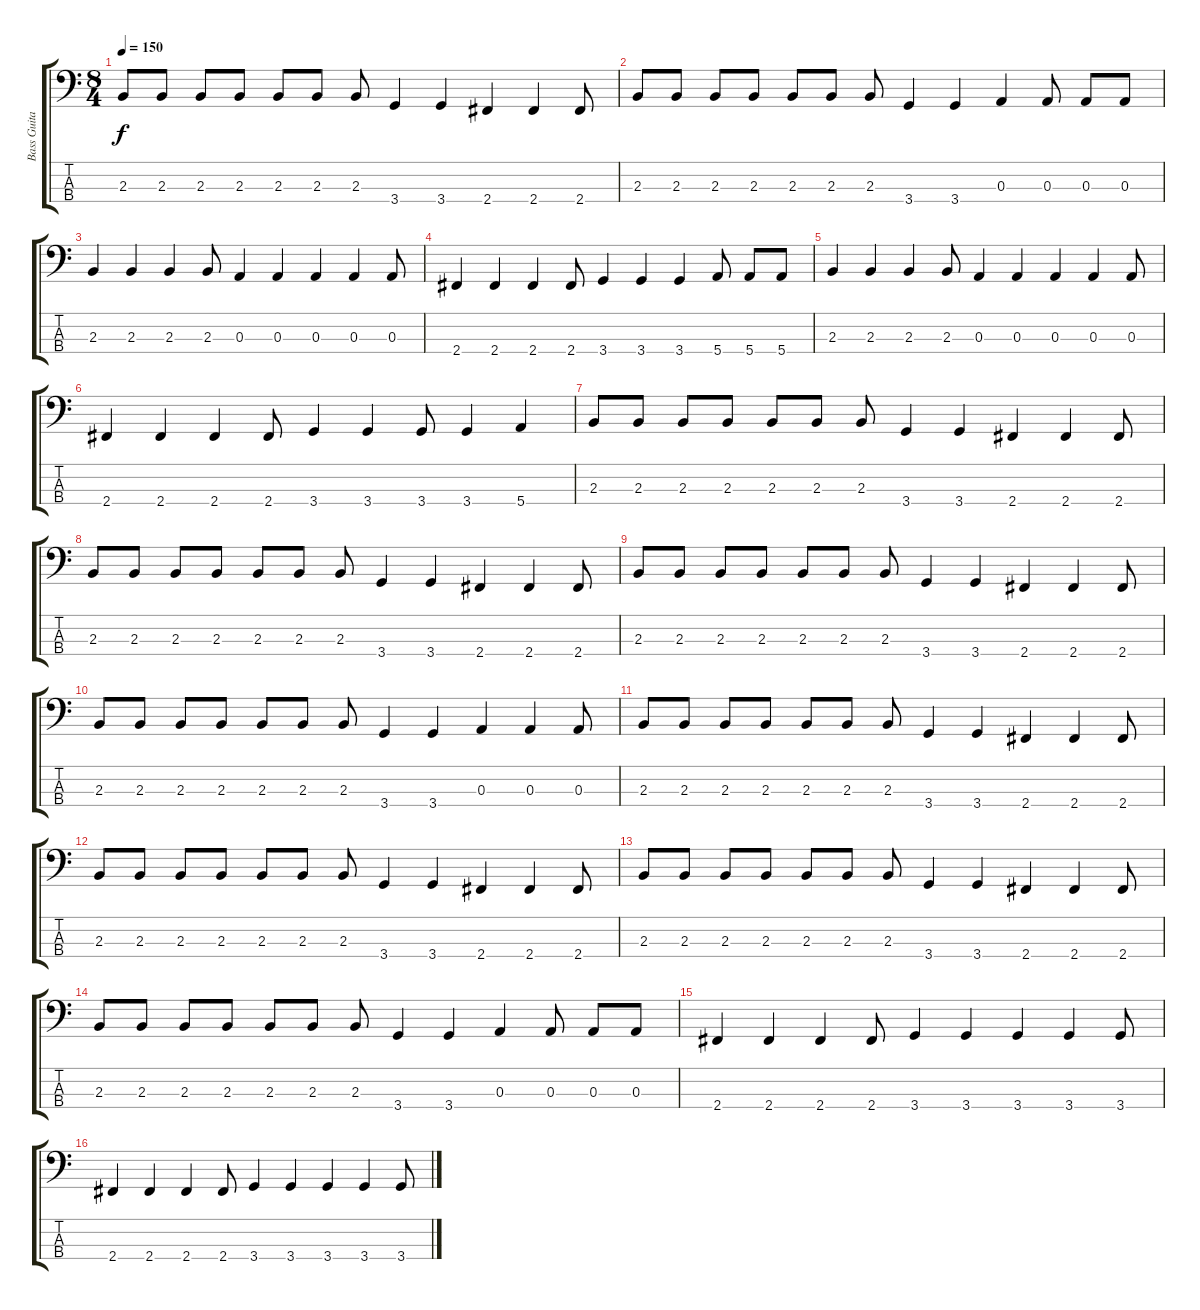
\track ("Bass Guitar" "Bass Guita") {instrument electricbassfinger}
\staff {score tabs}
\tuning (G2 D2 A1 E1) {hide}
\ts (8 4)
\tempo 150
\clef f4
\ks c
2.3.8{dy f} 2.3.8 2.3.8 2.3.8 2.3.8 2.3.8 2.3.8 3.4.4 3.4.4 2.4.4 2.4.4 2.4.8 |
2.3.8 2.3.8 2.3.8 2.3.8 2.3.8 2.3.8 2.3.8 3.4.4 3.4.4 0.3.4 0.3.8 0.3.8 0.3.8 |
2.3.4 2.3.4 2.3.4 2.3.8 0.3.4 0.3.4 0.3.4 0.3.4 0.3.8 |
2.4.4 2.4.4 2.4.4 2.4.8 3.4.4 3.4.4 3.4.4 5.4.8 5.4.8 5.4.8 |
2.3.4 2.3.4 2.3.4 2.3.8 0.3.4 0.3.4 0.3.4 0.3.4 0.3.8 |
2.4.4 2.4.4 2.4.4 2.4.8 3.4.4 3.4.4 3.4.8 3.4.4 5.4.4 |
2.3.8 2.3.8 2.3.8 2.3.8 2.3.8 2.3.8 2.3.8 3.4.4 3.4.4 2.4.4 2.4.4 2.4.8 |
2.3.8 2.3.8 2.3.8 2.3.8 2.3.8 2.3.8 2.3.8 3.4.4 3.4.4 2.4.4 2.4.4 2.4.8 |
2.3.8 2.3.8 2.3.8 2.3.8 2.3.8 2.3.8 2.3.8 3.4.4 3.4.4 2.4.4 2.4.4 2.4.8 |
2.3.8 2.3.8 2.3.8 2.3.8 2.3.8 2.3.8 2.3.8 3.4.4 3.4.4 0.3.4 0.3.4 0.3.8 |
2.3.8 2.3.8 2.3.8 2.3.8 2.3.8 2.3.8 2.3.8 3.4.4 3.4.4 2.4.4 2.4.4 2.4.8 |
2.3.8 2.3.8 2.3.8 2.3.8 2.3.8 2.3.8 2.3.8 3.4.4 3.4.4 2.4.4 2.4.4 2.4.8 |
2.3.8 2.3.8 2.3.8 2.3.8 2.3.8 2.3.8 2.3.8 3.4.4 3.4.4 2.4.4 2.4.4 2.4.8 |
2.3.8 2.3.8 2.3.8 2.3.8 2.3.8 2.3.8 2.3.8 3.4.4 3.4.4 0.3.4 0.3.8 0.3.8 0.3.8 |
2.4.4 2.4.4 2.4.4 2.4.8 3.4.4 3.4.4 3.4.4 3.4.4 3.4.8 |
2.4.4 2.4.4 2.4.4 2.4.8 3.4.4 3.4.4 3.4.4 3.4.4 3.4.8
